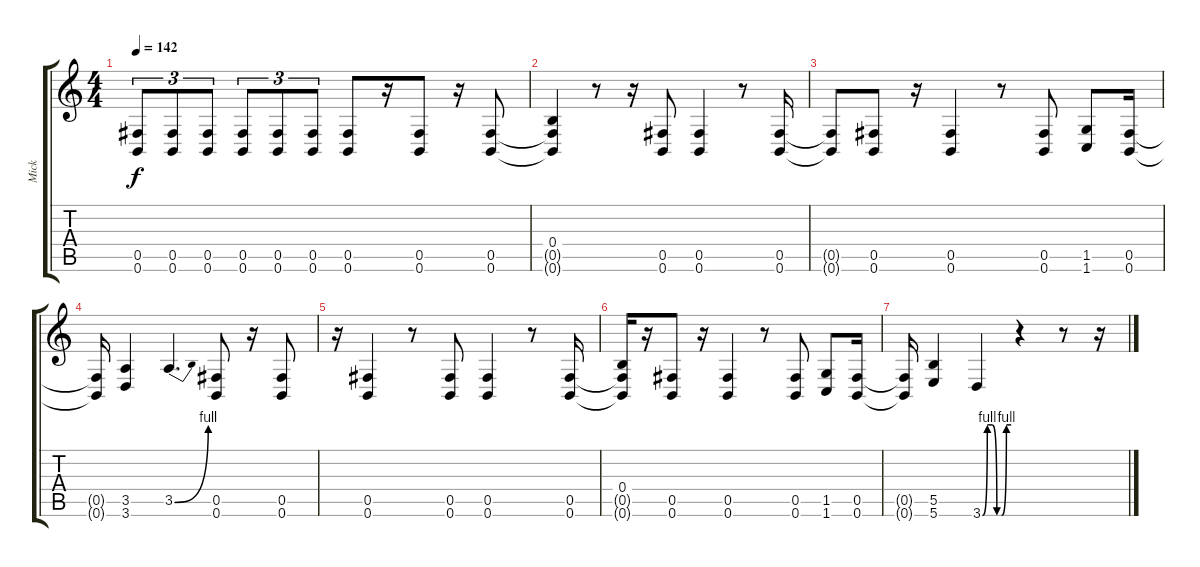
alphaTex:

\track ("Mick" "Mick") {instrument distortionguitar}
\staff {score tabs}
\tuning (Db4 Ab3 E3 B2 Gb2 B1) {hide}
\ts (4 4)
\tempo 142
\clef g2
\ks c
(0.5 0.6).8{tu (3 2) dy f} (0.5 0.6).8{tu (3 2)} (0.5 0.6).8{tu (3 2)} (0.5 0.6).8{tu (3 2)} (0.5 0.6).8{tu (3 2)} (0.5 0.6).8{tu (3 2)} (0.5 0.6).8 r.16 (0.5 0.6).8 r.16 (0.5 0.6).8 |
(0.4 0.5{t} 0.6{t}).4 r.8 r.16 (0.5 0.6).8 (0.5 0.6).4 r.8 (0.5 0.6).16 |
(0.5{t} 0.6{t}).8 (0.5 0.6).8 r.16 (0.5 0.6).4 r.8 (0.5 0.6).8 (1.5 1.6).8 (0.5 0.6).16 |
(0.5{t} 0.6{t}).16 (3.5 3.6).4 3.5{be (bend 0 0 60 4)}.4{d} (0.5 0.6).8 r.16 (0.5 0.6).8 |
r.16 (0.5 0.6).4 r.8 (0.5 0.6).8 (0.5 0.6).4 r.8 (0.5 0.6).16 |
(0.4 0.5{t} 0.6{t}).16 r.16 (0.5 0.6).8 r.16 (0.5 0.6).4 r.8 (0.5 0.6).8 (1.5 1.6).8 (0.5 0.6).16 |
(0.5{t} 0.6{t}).16 (5.5 5.6).4 3.6{be (custom 0 0 10 4 20 4 30 0 40 0 50 4 60 4)}.4 r.4 r.8 r.16
